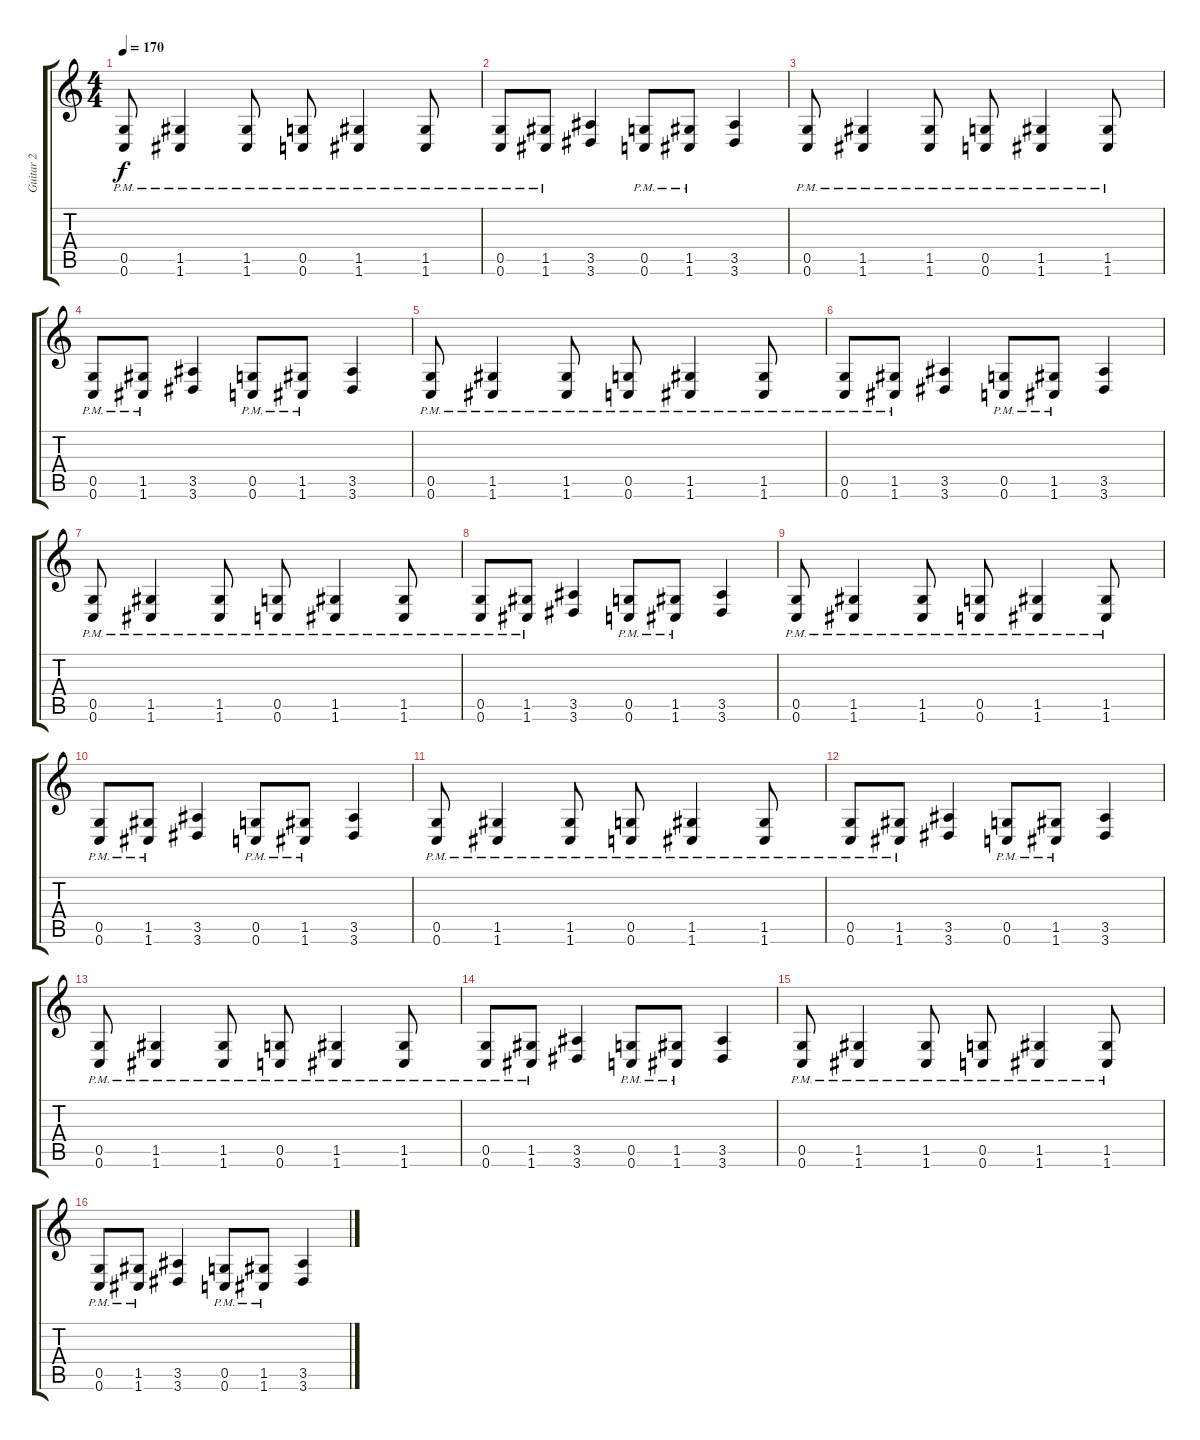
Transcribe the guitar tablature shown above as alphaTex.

\track ("Guitar 2" "Guitar 2") {instrument distortionguitar}
\staff {score tabs}
\tuning (D4 A3 F3 C3 G2 C2) {hide}
\ts (4 4)
\tempo 170
\clef g2
\ks c
(0.5{pm} 0.6{pm}).8{dy f} (1.5{pm} 1.6{pm}).4 (1.5{pm} 1.6{pm}).8 (0.5{pm} 0.6{pm}).8 (1.5{pm} 1.6{pm}).4 (1.5{pm} 1.6{pm}).8 |
(0.5{pm} 0.6{pm}).8 (1.5{pm} 1.6{pm}).8 (3.5 3.6).4 (0.5{pm} 0.6{pm}).8 (1.5{pm} 1.6{pm}).8 (3.5 3.6).4 |
(0.5{pm} 0.6{pm}).8 (1.5{pm} 1.6{pm}).4 (1.5{pm} 1.6{pm}).8 (0.5{pm} 0.6{pm}).8 (1.5{pm} 1.6{pm}).4 (1.5{pm} 1.6{pm}).8 |
(0.5{pm} 0.6{pm}).8 (1.5{pm} 1.6{pm}).8 (3.5 3.6).4 (0.5{pm} 0.6{pm}).8 (1.5{pm} 1.6{pm}).8 (3.5 3.6).4 |
(0.5{pm} 0.6{pm}).8 (1.5{pm} 1.6{pm}).4 (1.5{pm} 1.6{pm}).8 (0.5{pm} 0.6{pm}).8 (1.5{pm} 1.6{pm}).4 (1.5{pm} 1.6{pm}).8 |
(0.5{pm} 0.6{pm}).8 (1.5{pm} 1.6{pm}).8 (3.5 3.6).4 (0.5{pm} 0.6{pm}).8 (1.5{pm} 1.6{pm}).8 (3.5 3.6).4 |
(0.5{pm} 0.6{pm}).8 (1.5{pm} 1.6{pm}).4 (1.5{pm} 1.6{pm}).8 (0.5{pm} 0.6{pm}).8 (1.5{pm} 1.6{pm}).4 (1.5{pm} 1.6{pm}).8 |
(0.5{pm} 0.6{pm}).8 (1.5{pm} 1.6{pm}).8 (3.5 3.6).4 (0.5{pm} 0.6{pm}).8 (1.5{pm} 1.6{pm}).8 (3.5 3.6).4 |
(0.5{pm} 0.6{pm}).8 (1.5{pm} 1.6{pm}).4 (1.5{pm} 1.6{pm}).8 (0.5{pm} 0.6{pm}).8 (1.5{pm} 1.6{pm}).4 (1.5{pm} 1.6{pm}).8 |
(0.5{pm} 0.6{pm}).8 (1.5{pm} 1.6{pm}).8 (3.5 3.6).4 (0.5{pm} 0.6{pm}).8 (1.5{pm} 1.6{pm}).8 (3.5 3.6).4 |
(0.5{pm} 0.6{pm}).8 (1.5{pm} 1.6{pm}).4 (1.5{pm} 1.6{pm}).8 (0.5{pm} 0.6{pm}).8 (1.5{pm} 1.6{pm}).4 (1.5{pm} 1.6{pm}).8 |
(0.5{pm} 0.6{pm}).8 (1.5{pm} 1.6{pm}).8 (3.5 3.6).4 (0.5{pm} 0.6{pm}).8 (1.5{pm} 1.6{pm}).8 (3.5 3.6).4 |
(0.5{pm} 0.6{pm}).8 (1.5{pm} 1.6{pm}).4 (1.5{pm} 1.6{pm}).8 (0.5{pm} 0.6{pm}).8 (1.5{pm} 1.6{pm}).4 (1.5{pm} 1.6{pm}).8 |
(0.5{pm} 0.6{pm}).8 (1.5{pm} 1.6{pm}).8 (3.5 3.6).4 (0.5{pm} 0.6{pm}).8 (1.5{pm} 1.6{pm}).8 (3.5 3.6).4 |
(0.5{pm} 0.6{pm}).8 (1.5{pm} 1.6{pm}).4 (1.5{pm} 1.6{pm}).8 (0.5{pm} 0.6{pm}).8 (1.5{pm} 1.6{pm}).4 (1.5{pm} 1.6{pm}).8 |
(0.5{pm} 0.6{pm}).8 (1.5{pm} 1.6{pm}).8 (3.5 3.6).4 (0.5{pm} 0.6{pm}).8 (1.5{pm} 1.6{pm}).8 (3.5 3.6).4
